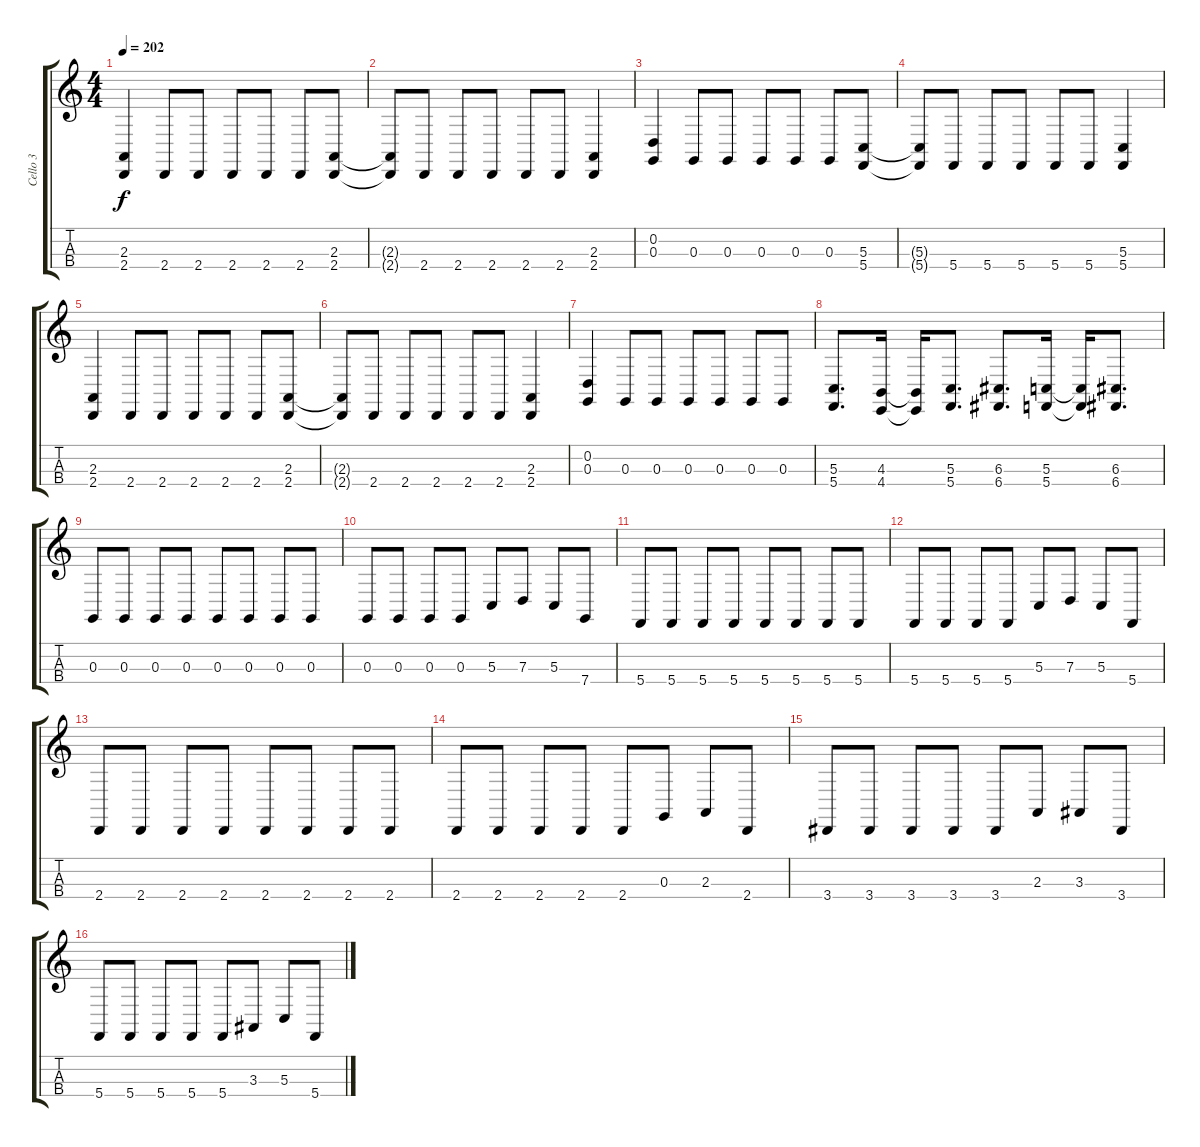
\track ("Cello 3" "Cello 3") {instrument cello}
\staff {score tabs}
\tuning (A3 D3 G2 C2) {hide}
\ts (4 4)
\tempo 202
\clef g2
\ks c
(2.3 2.4).4{dy f} 2.4.8 2.4.8 2.4.8 2.4.8 2.4.8 (2.3 2.4).8 |
(2.3{t} 2.4{t}).8 2.4.8 2.4.8 2.4.8 2.4.8 2.4.8 (2.3 2.4).4 |
(0.2 0.3).4 0.3.8 0.3.8 0.3.8 0.3.8 0.3.8 (5.3 5.4).8 |
(5.3{t} 5.4{t}).8 5.4.8 5.4.8 5.4.8 5.4.8 5.4.8 (5.3 5.4).4 |
(2.3 2.4).4 2.4.8 2.4.8 2.4.8 2.4.8 2.4.8 (2.3 2.4).8 |
(2.3{t} 2.4{t}).8 2.4.8 2.4.8 2.4.8 2.4.8 2.4.8 (2.3 2.4).4 |
(0.2 0.3).4 0.3.8 0.3.8 0.3.8 0.3.8 0.3.8 0.3.8 |
(5.3 5.4).8{d} (4.3 4.4).16 (4.3{t} 4.4{t}).16 (5.3 5.4).8{d} (6.3 6.4).8{d} (5.3 5.4).16 (5.3{t} 5.4{t}).16 (6.3 6.4).8{d} |
0.3.8 0.3.8 0.3.8 0.3.8 0.3.8 0.3.8 0.3.8 0.3.8 |
0.3.8 0.3.8 0.3.8 0.3.8 5.3.8 7.3.8 5.3.8 7.4.8 |
5.4.8 5.4.8 5.4.8 5.4.8 5.4.8 5.4.8 5.4.8 5.4.8 |
5.4.8 5.4.8 5.4.8 5.4.8 5.3.8 7.3.8 5.3.8 5.4.8 |
2.4.8 2.4.8 2.4.8 2.4.8 2.4.8 2.4.8 2.4.8 2.4.8 |
2.4.8 2.4.8 2.4.8 2.4.8 2.4.8 0.3.8 2.3.8 2.4.8 |
3.4.8 3.4.8 3.4.8 3.4.8 3.4.8 2.3.8 3.3.8 3.4.8 |
5.4.8 5.4.8 5.4.8 5.4.8 5.4.8 3.3.8 5.3.8 5.4.8
